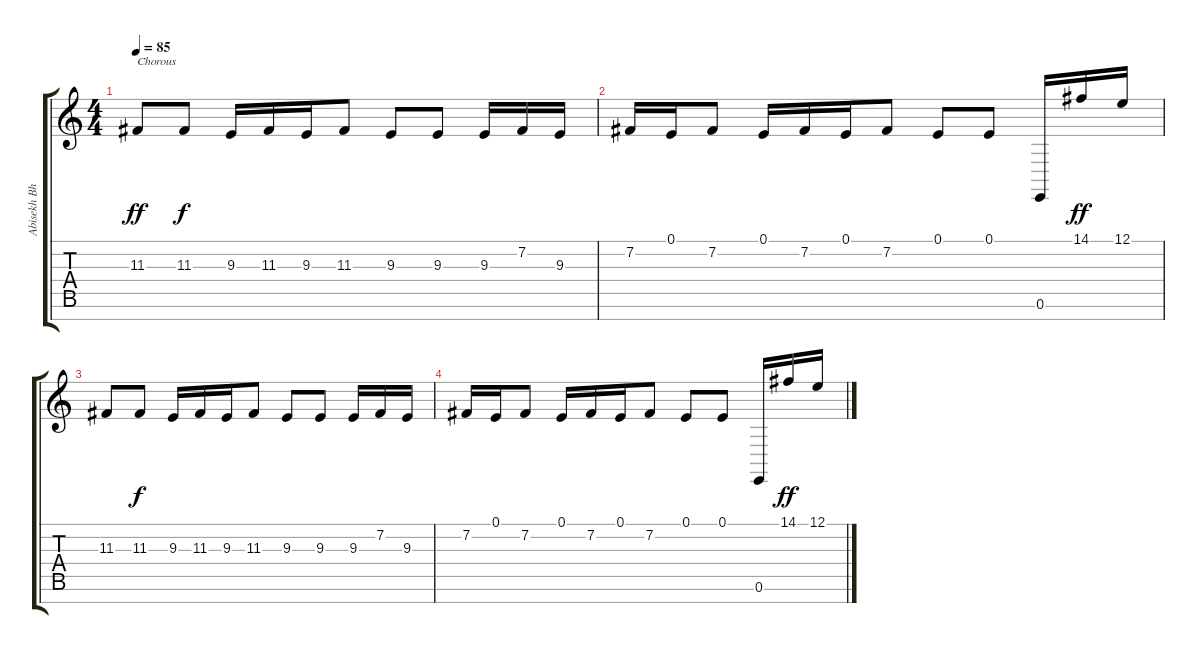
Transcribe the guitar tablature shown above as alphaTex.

\track ("Abisekh Bhadra - Synth" "Abisekh Bh") {instrument lead1square}
\staff {score tabs}
\tuning (E4 B3 G3 D3 A2 E2 B1) {hide}
\ts (4 4)
\tempo 85
\clef g2
\ks c
11.3.8{txt "Chorous" dy ff volume 8 balance 13} 11.3.8{dy f volume 11 balance 3} 9.3.16 11.3.16 9.3.16 11.3.8 9.3.8 9.3.8 9.3.16 7.2.16 9.3.16 |
7.2.16 0.1.16 7.2.8 0.1.16 7.2.16 0.1.16 7.2.8 0.1.8 0.1.8 0.6.16 14.1.16{dy ff} 12.1.16 |
11.3.8{volume 8 balance 13} 11.3.8{dy f volume 11 balance 3} 9.3.16 11.3.16 9.3.16 11.3.8 9.3.8 9.3.8 9.3.16 7.2.16 9.3.16 |
7.2.16 0.1.16 7.2.8 0.1.16 7.2.16 0.1.16 7.2.8 0.1.8 0.1.8 0.6.16 14.1.16{dy ff} 12.1.16
